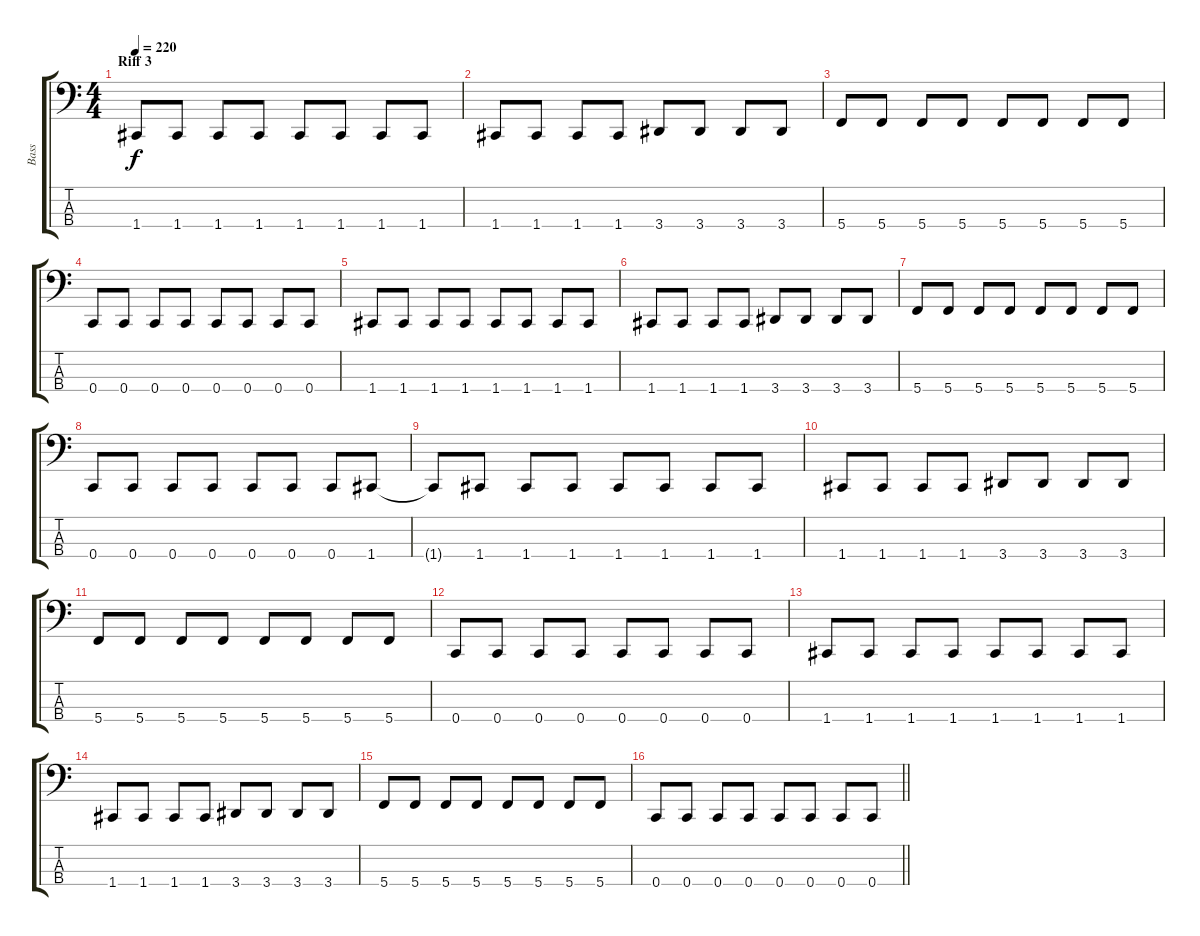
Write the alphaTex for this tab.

\track ("Bass" "Bass") {instrument electricbassfinger}
\staff {score tabs}
\tuning (Eb2 Bb1 F1 C1) {hide}
\ts (4 4)
\section ("" "Riff 3")
\tempo 220
\clef f4
\ks c
1.4.8{dy f} 1.4.8 1.4.8 1.4.8 1.4.8 1.4.8 1.4.8 1.4.8 |
1.4.8 1.4.8 1.4.8 1.4.8 3.4.8 3.4.8 3.4.8 3.4.8 |
5.4.8 5.4.8 5.4.8 5.4.8 5.4.8 5.4.8 5.4.8 5.4.8 |
0.4.8 0.4.8 0.4.8 0.4.8 0.4.8 0.4.8 0.4.8 0.4.8 |
1.4.8 1.4.8 1.4.8 1.4.8 1.4.8 1.4.8 1.4.8 1.4.8 |
1.4.8 1.4.8 1.4.8 1.4.8 3.4.8 3.4.8 3.4.8 3.4.8 |
5.4.8 5.4.8 5.4.8 5.4.8 5.4.8 5.4.8 5.4.8 5.4.8 |
0.4.8 0.4.8 0.4.8 0.4.8 0.4.8 0.4.8 0.4.8 1.4.8 |
1.4{t}.8 1.4.8 1.4.8 1.4.8 1.4.8 1.4.8 1.4.8 1.4.8 |
1.4.8 1.4.8 1.4.8 1.4.8 3.4.8 3.4.8 3.4.8 3.4.8 |
5.4.8 5.4.8 5.4.8 5.4.8 5.4.8 5.4.8 5.4.8 5.4.8 |
0.4.8 0.4.8 0.4.8 0.4.8 0.4.8 0.4.8 0.4.8 0.4.8 |
1.4.8 1.4.8 1.4.8 1.4.8 1.4.8 1.4.8 1.4.8 1.4.8 |
1.4.8 1.4.8 1.4.8 1.4.8 3.4.8 3.4.8 3.4.8 3.4.8 |
5.4.8 5.4.8 5.4.8 5.4.8 5.4.8 5.4.8 5.4.8 5.4.8 |
\barLineRight lightlight
0.4.8 0.4.8 0.4.8 0.4.8 0.4.8 0.4.8 0.4.8 0.4.8
